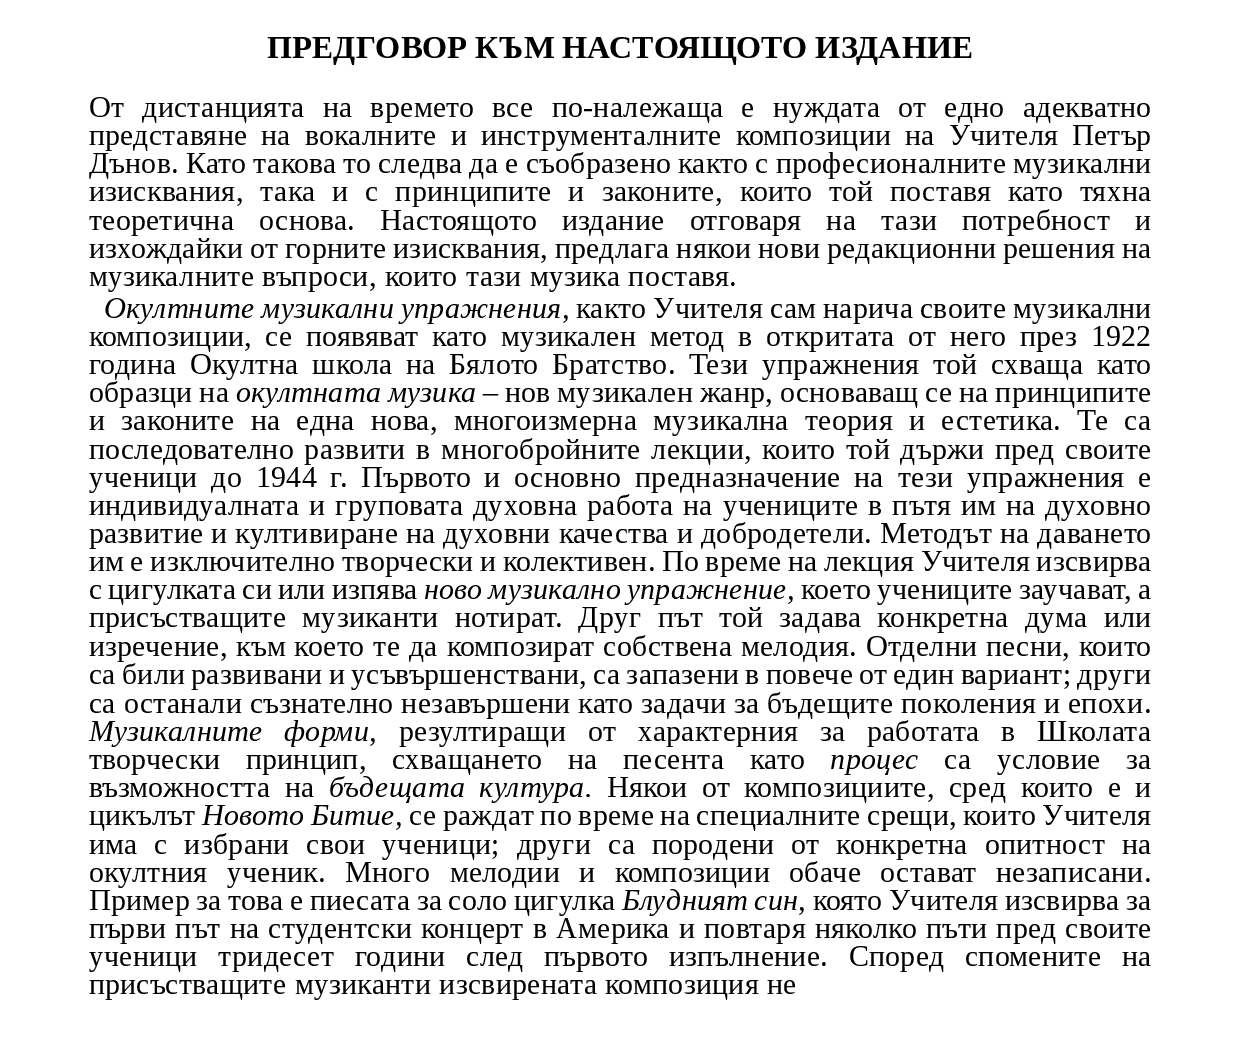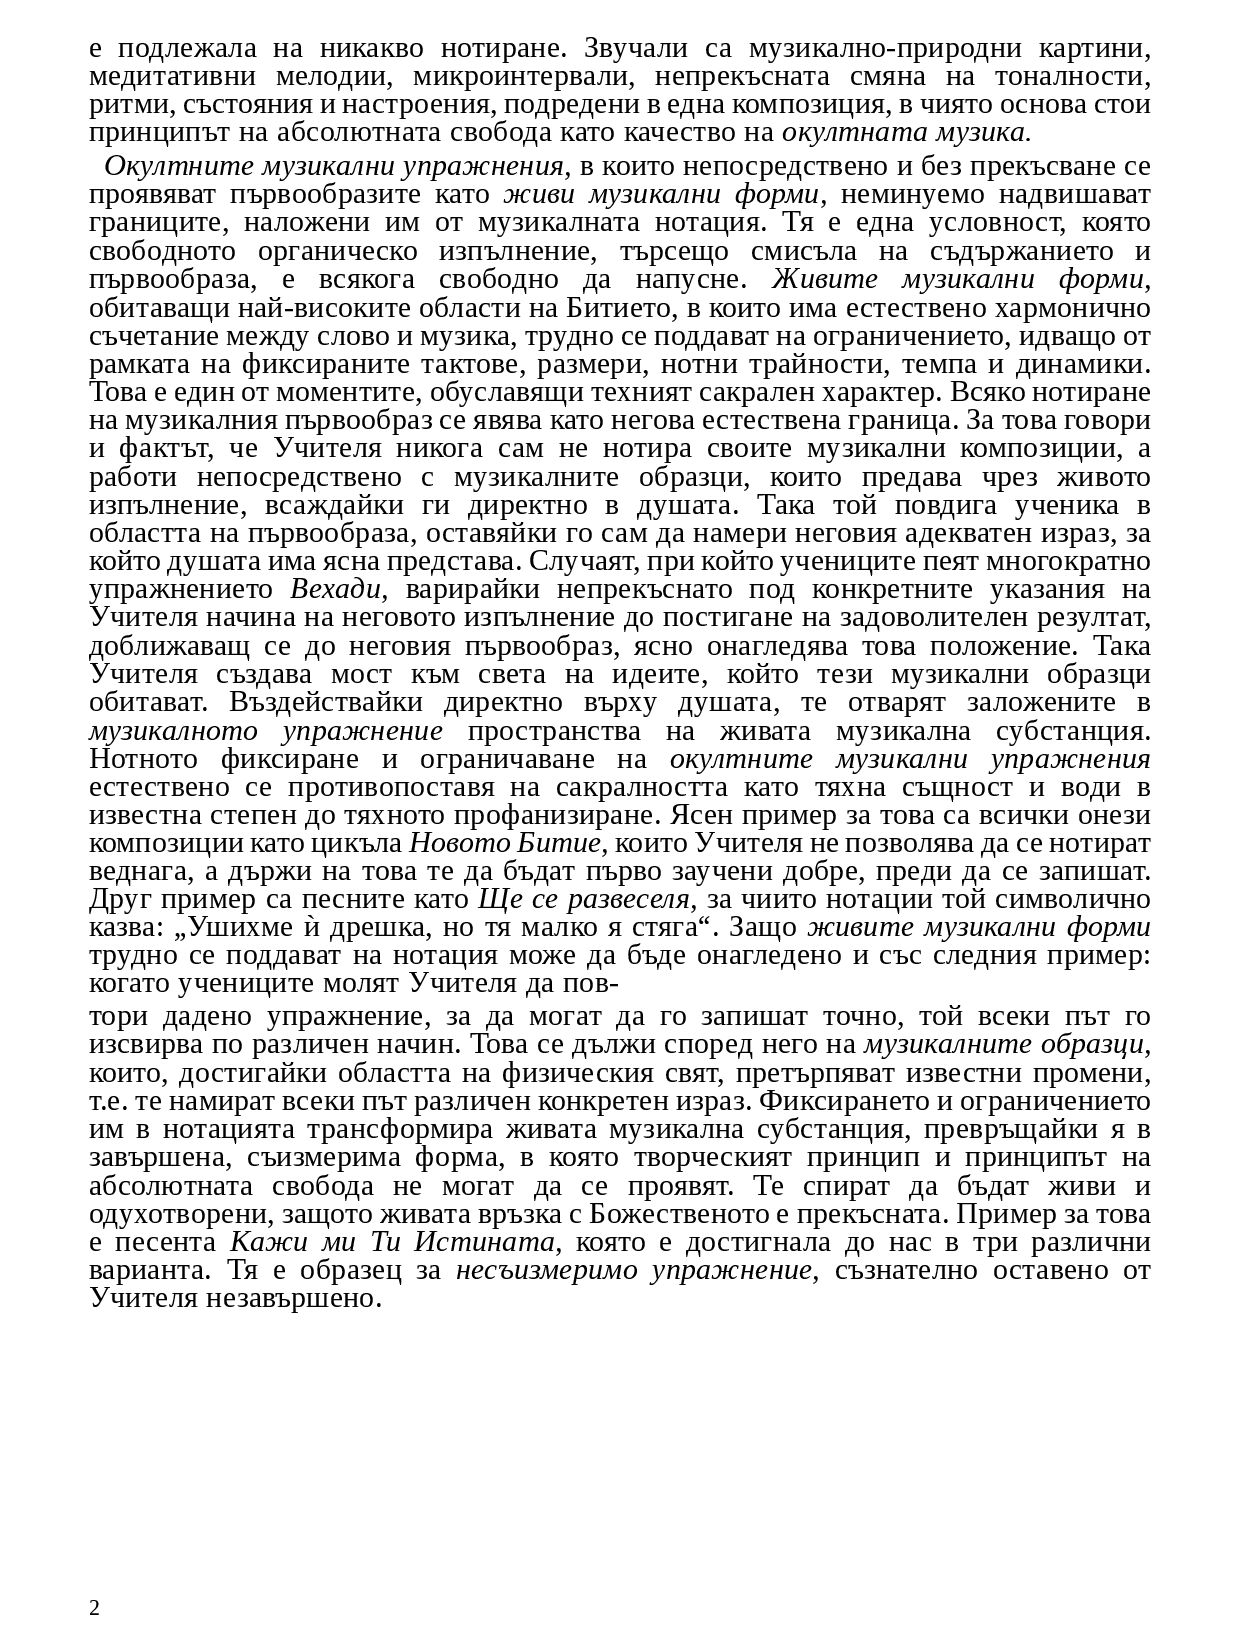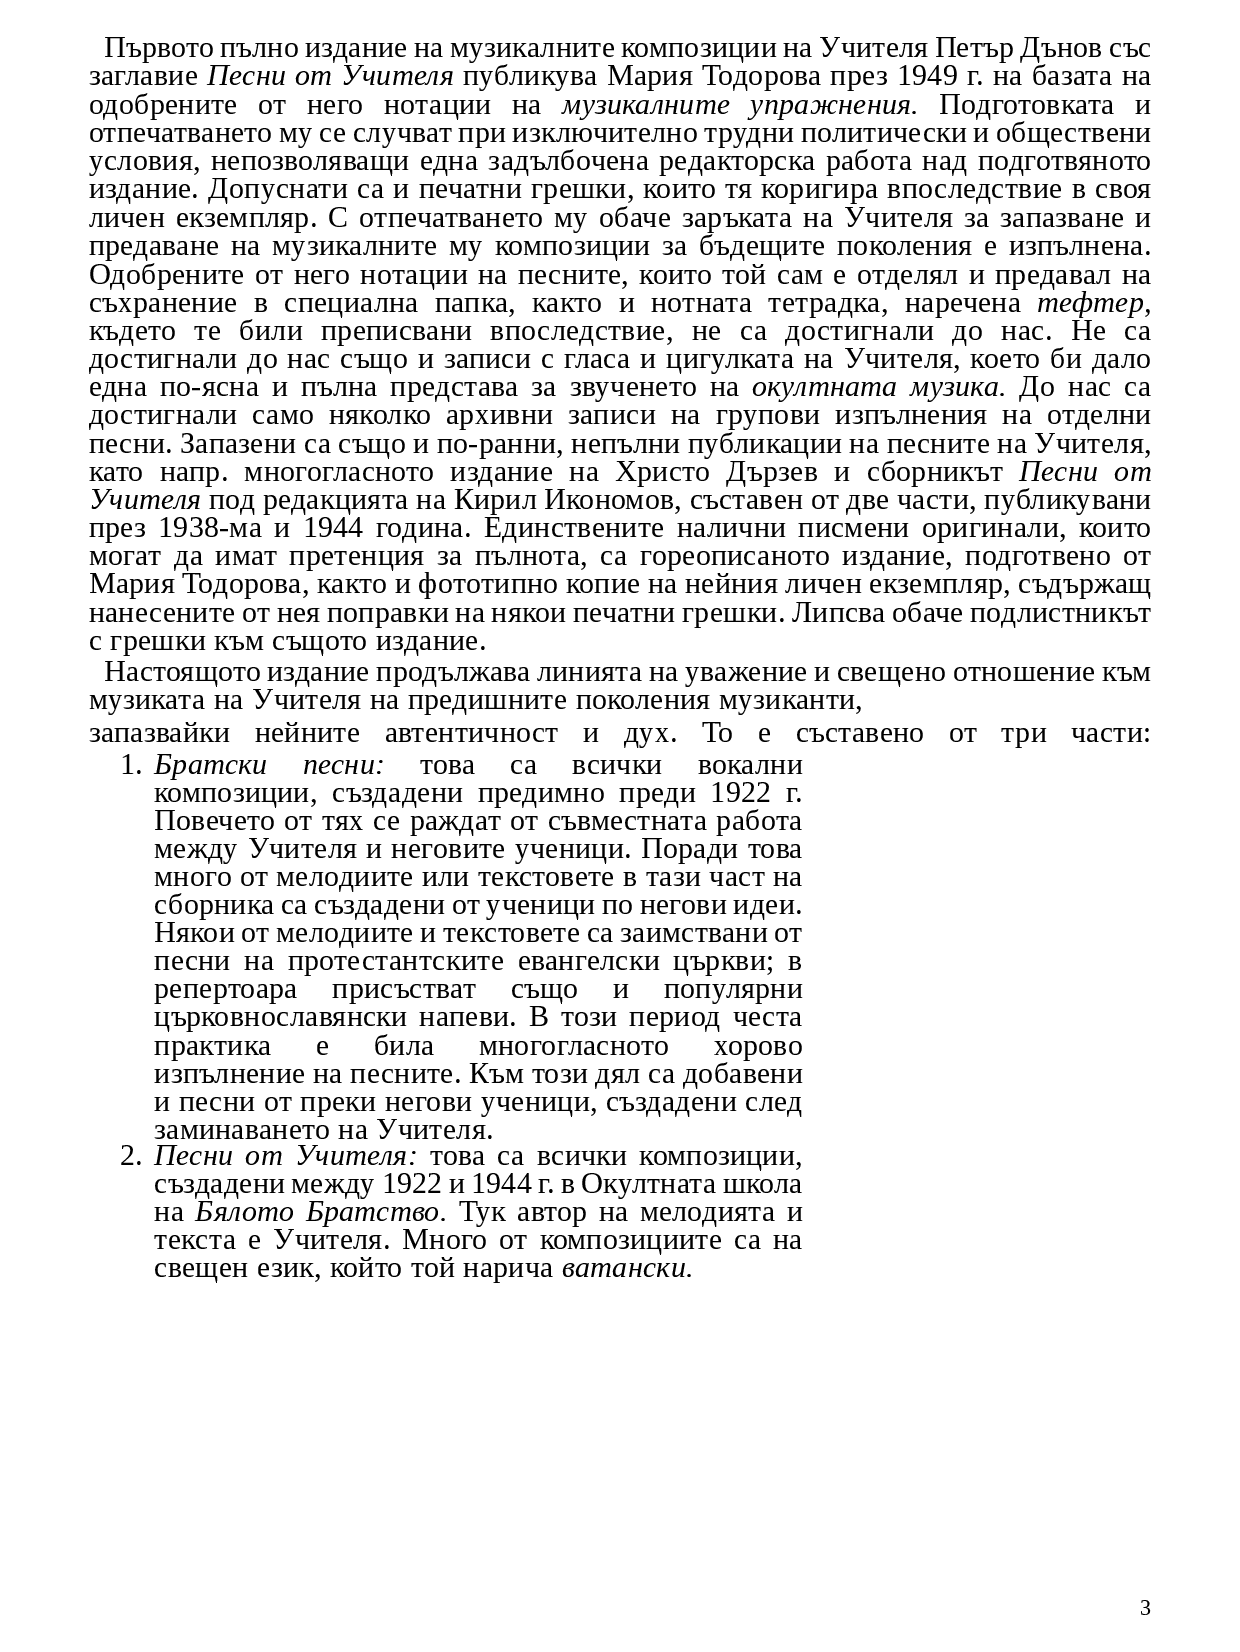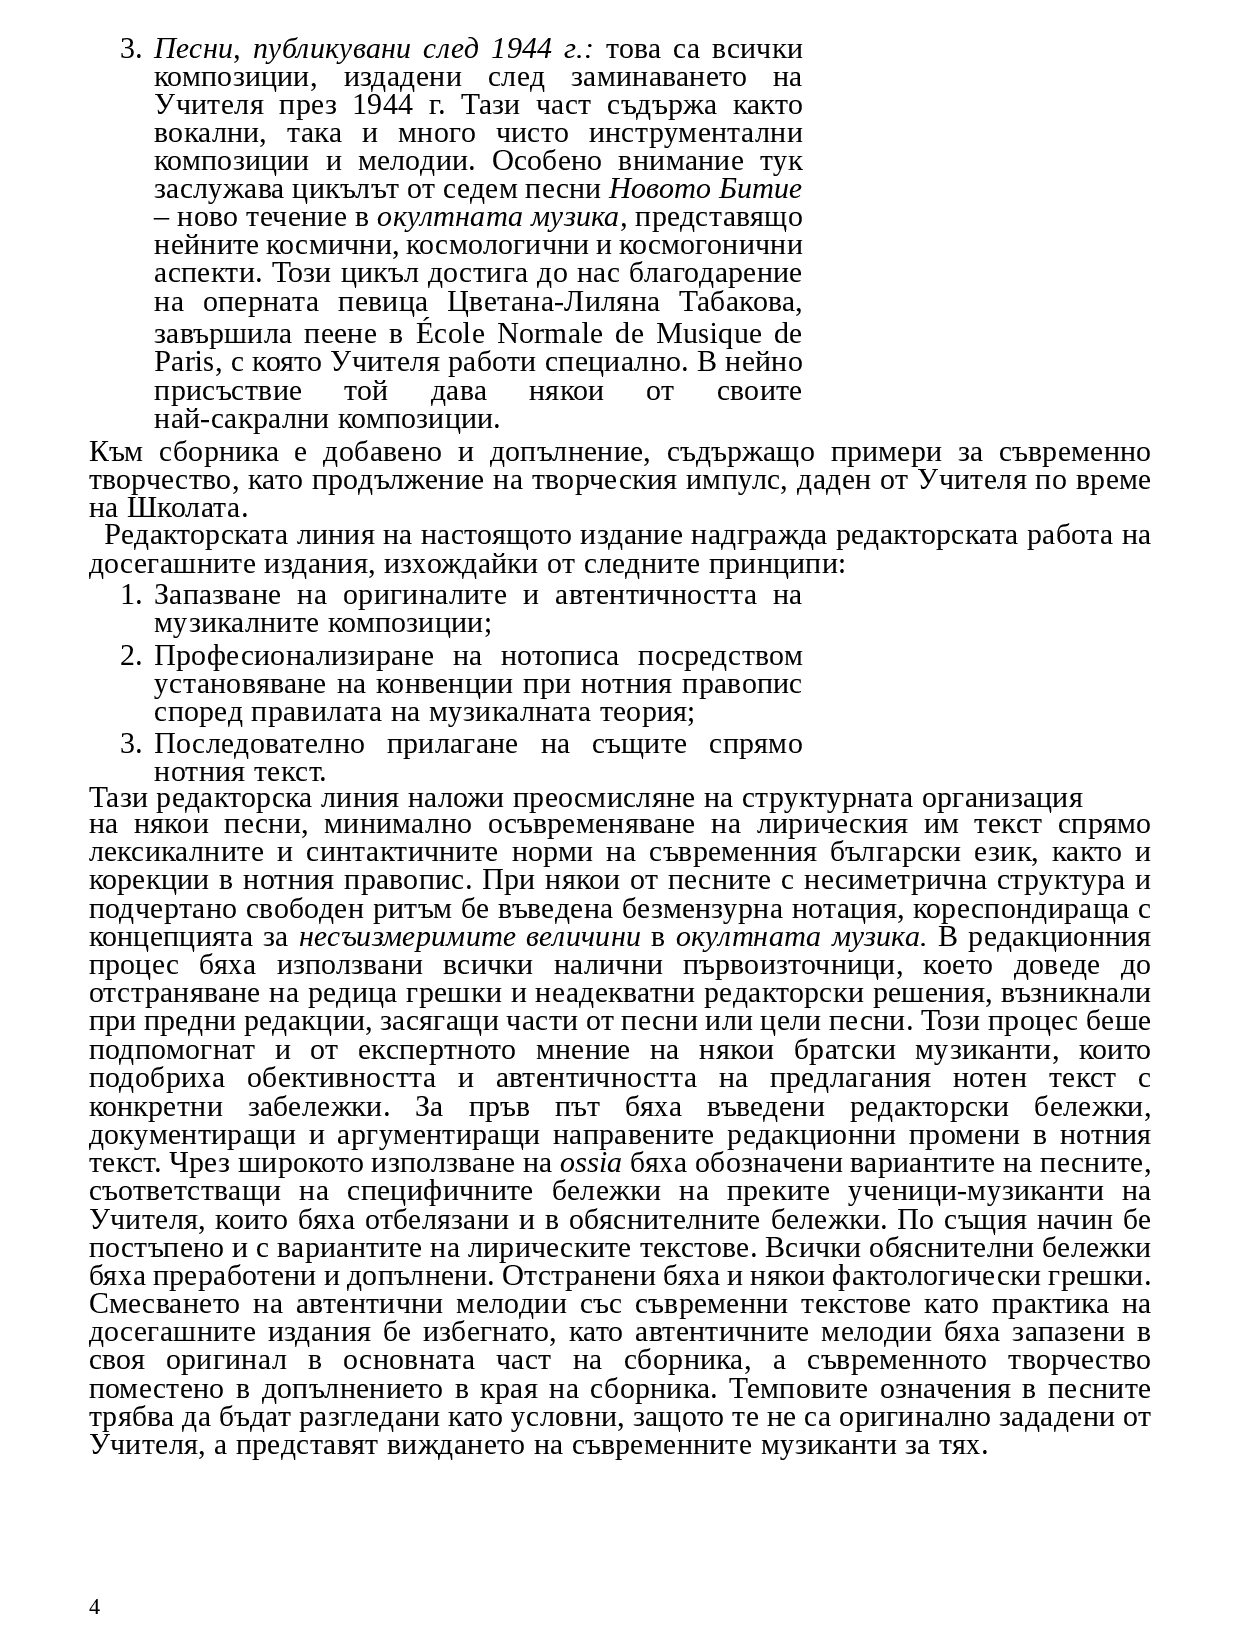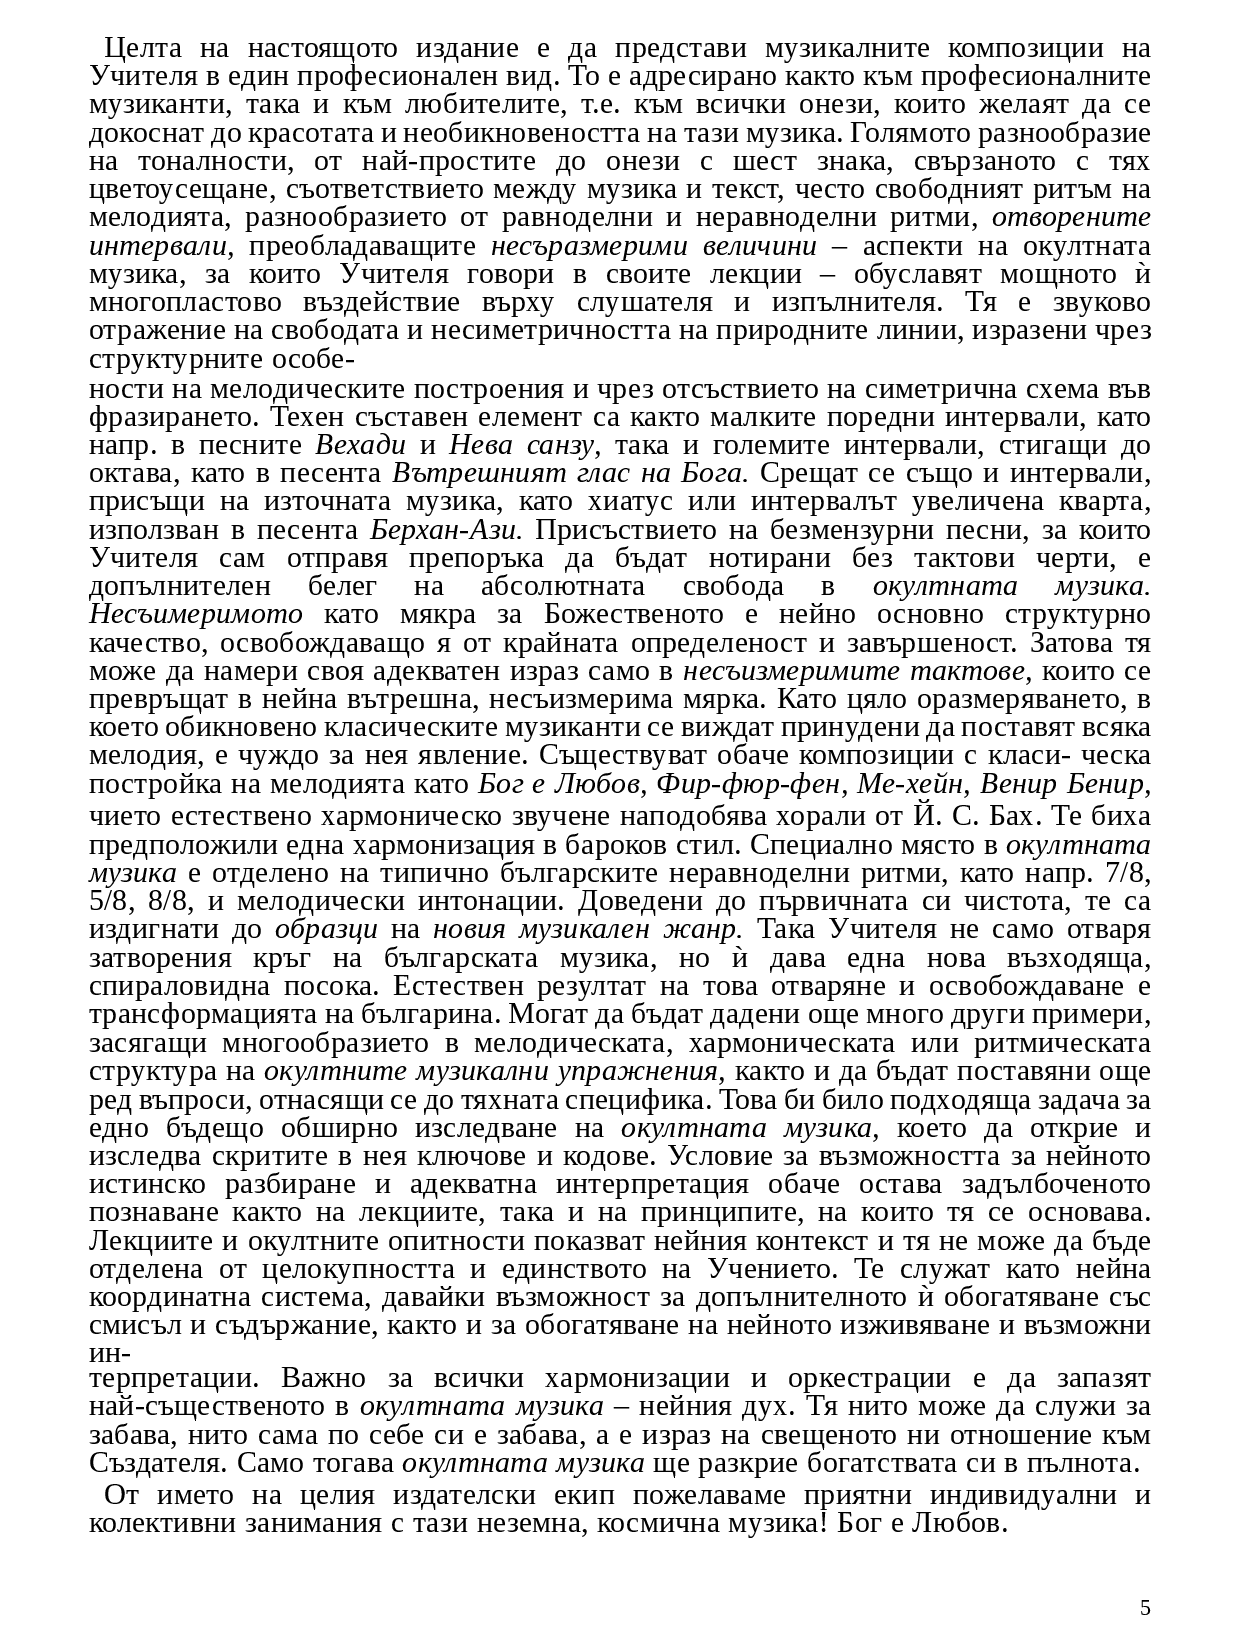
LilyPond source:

\version "2.24.3"

% include paper part and global functions
\include "include/globals.ily"

\bookpart {
  \paper {
    print-all-headers = ##f
    print-page-number = ##t
    print-first-page-number = ##f

    % put page numbers on the bottom
    oddHeaderMarkup = \markup ""
    evenHeaderMarkup = \markup ""
    oddFooterMarkup = \markup
    \fill-line {
      ""
      \if \should-print-page-number \fromproperty #'page:page-number-string
    }
    evenFooterMarkup = \markup
    \fill-line {
      \if \should-print-page-number \fromproperty #'page:page-number-string
      ""
    }

    left-margin = 1.5\cm
    right-margin = 1.5\cm
    top-margin = 1.6\cm
    bottom-margin = 1.2\cm
    ragged-bottom = ##t % do not spread the staves to fill the whole vertical space


  }

  \tocItem \markup "Предговор към настоящото издание"
  \markup \fontsize  #+3 { \fill-line \bold {"ПРЕДГОВОР КЪМ НАСТОЯЩОТО ИЗДАНИЕ"} }



  \markup \fontsize #+2.5 {
    \vspace #1.5  \override #'(baseline-skip . 2.7)


    \justify {

      От дистанцията на времето все по-належаща е нуждата от едно адекватно представяне на вокалните и инструменталните композиции на Учителя Петър Дънов. Като такова то следва да е съобразено както с професионалните музикални изисквания, така и с принципите и законите, които той поставя като тяхна теоретична основа. Настоящото издание отговаря на тази потребност и изхождайки от горните изисквания, предлага някои нови редакционни решения на музикалните въпроси, които тази музика поставя.

    }
  }
  
   \markup \fontsize #+2.5 {
    \vspace #0.6  \override #'(baseline-skip . 2.7)
    \justify {
      \hspace #1.5

      \italic {Окултните} \italic {музикални} \italic {упражнения,} както Учителя сам нарича своите музикални композиции, се появяват като музикален метод в откритата от него през 1922 година Окултна школа на Бялото Братство. Тези упражнения той схваща като образци на \italic {окултната} \italic {музика} – нов музикален жанр, основаващ се на принципите и законите на една нова, многоизмерна музикална теория и естетика. Те са последователно развити в многобройните лекции, които той държи пред своите ученици до 1944 г. Първото и основно предназначение на тези упражнения е индивидуалната и груповата духовна работа на учениците в пътя им на духовно развитие и култивиране на духовни качества и добродетели. Методът на даването им е изключително творчески и колективен. По време на лекция Учителя изсвирва с цигулката си или изпява \italic {ново} \italic {музикално} \italic {упражнение,} което учениците заучават, а присъстващите музиканти нотират. Друг път той задава конкретна дума или  изречение, към което те да композират собствена мелодия. Отделни песни, които са били развивани и усъвършенствани, са запазени в повече от един вариант; други са останали съзнателно незавършени като задачи за бъдещите поколения и епохи. \italic {Музикалните} \italic {форми,} резултиращи от характерния за работата в Школата творчески принцип, схващането на песента като \italic {процес} са условие за възможността на \italic {бъдещата} \italic {култура.} Някои от композициите, сред които е и цикълът \italic {Новото} \italic {Битие,} се раждат по време на специалните срещи, които Учителя има с избрани свои ученици; други са породени от конкретна опитност на окултния ученик. Много мелодии и композиции обаче остават незаписани.  Пример за това е пиесата за соло цигулка \italic {Блудният} \italic {син,} която Учителя изсвирва за първи път на студентски концерт в Америка и повтаря няколко пъти пред своите ученици тридесет години след първото изпълнение. Според спомените на присъстващите музиканти изсвирената композиция не

    }
  }
  
    \markup \fontsize #+2.5 {
    \override #'(baseline-skip . 2.7)
    \justify {
      е подлежала на никакво нотиране. Звучали са музикално-природни картини, медитативни мелодии, микроинтервали, непрекъсната смяна на тоналности, ритми, състояния и настроения, подредени в една композиция, в чиято основа стои принципът на абсолютната свобода като качество на \italic{окултната} \italic {музика.}
    }
  }
  
   \markup \fontsize #+2.5 {
    \vspace #0.6  \override #'(baseline-skip . 2.7)
    \justify {
      \hspace #1.5

      \italic{Окултните} \italic{музикални} \italic{упражнения,} в които непосредствено и без прекъсване се проявяват първообразите като \italic{живи} \italic{музикални} \italic{форми,} неминуемо надвишават границите, наложени им от музикалната нотация. Тя е една условност, която свободното органическо изпълнение, търсещо смисъла на съдържанието и първообраза, е всякога свободно да напусне.  \italic{Живите} \italic{музикални} \italic{форми,} обитаващи най-високите области на Битието, в които има естествено хармонично съчетание между слово и музика, трудно се поддават на ограничението, идващо от рамката на фиксираните тактове, размери, нотни трайности, темпа и динамики. Това е един от моментите, обуславящи техният сакрален характер. Всяко нотиране на музикалния първообраз се явява като негова естествена граница. За това говори и фактът, че Учителя никога сам не нотира своите музикални композиции, а работи непосредствено с  музикалните образци, които предава чрез живото изпълнение, всаждайки ги директно в душата. Така той  повдига ученика в областта на първообраза, оставяйки го сам да намери неговия адекватен израз, за който душата има ясна представа. Случаят, при който учениците пеят многократно упражнението \italic{Вехади,} варирайки непрекъснато под конкретните указания на Учителя начина на неговото изпълнение до постигане на задоволителен резултат, доближаващ се до неговия първообраз, ясно онагледява това положение. Така Учителя създава мост към света на идеите, който тези музикални образци обитават. Въздействайки директно върху душата, те отварят заложените в \italic{музикалното} \italic{упражнение} пространства на живата музикална субстанция. Нотното фиксиране и ограничаване на \italic{окултните} \italic{музикални} \italic{упражнения} естествено се противопоставя на сакралността като тяхна същност и води в известна степен до тяхното профанизиране. Ясен пример за това са всички онези композиции като цикъла \italic{Новото} \italic{Битие,} които Учителя не позволява да се нотират веднага, а държи на това те да бъдат първо заучени добре, преди да се запишат. Друг пример са песните като \italic{Ще} \italic{се }\italic{развеселя,} за чиито нотации той символично казва: „Ушихме ѝ дрешка, но тя малко я стяга“. Защо \italic{живите} \italic{музикални} \italic{форми} трудно се поддават на нотация може да бъде онагледено и със следния пример: когато учениците молят Учителя да пов-

    }
  }
  
    \markup \fontsize #+2.5 {
    \override #'(baseline-skip . 2.7)
    \justify {
      тори дадено упражнение, за да могат да го запишат точно, той всеки път го изсвирва по различен начин. Това се дължи според него на  \italic{музикалните} \italic{образци,} които, достигайки областта на физическия свят, претърпяват известни промени, т.е. те намират всеки път различен конкретен израз. Фиксирането и ограничението им в нотацията трансформира живата музикална субстанция, превръщайки я в завършена, съизмерима форма, в която творческият принцип и принципът на абсолютната свобода не могат да се проявят. Те спират да бъдат живи и одухотворени, защото живата връзка с Божественото е прекъсната. Пример за това е песента \italic{Кажи} \italic{ми} \italic{Ти} \italic{Истината,} която е достигнала до нас в три различни варианта. Тя е образец за \italic{несъизмеримо упражнение,} съзнателно оставено от Учителя незавършено.
    }
  }
  
   \markup \fontsize #+2.5 {
    \vspace #0.6  \override #'(baseline-skip . 2.7)
    \justify {
      \hspace #1.5
      Първото пълно издание на музикалните композиции на Учителя Петър Дънов със заглавие \italic {Песни} \italic {от} \italic {Учителя} публикува Мария Тодорова през 1949 г. на базата на одобрените от него нотации на \italic {музикалните} \italic {упражнения.} Подготовката и отпечатването му се случват при изключително трудни политически и обществени условия, непозволяващи една задълбочена редакторска работа над подготвяното издание. Допуснати са и печатни грешки, които тя коригира впоследствие в своя личен екземпляр. С отпечатването му обаче заръката на Учителя за запазване и предаване на музикалните му композиции за бъдещите поколения е изпълнена. Одобрените от него нотации на песните, които той сам е отделял и предавал на съхранение в специална папка, както и нотната тетрадка, наречена \italic {тефтер,} където те били преписвани впоследствие, не са достигнали до нас. Не са достигнали до нас също и записи с гласа и цигулката на Учителя, което би дало една по-ясна и пълна представа за звученето на \italic {окултната} \italic {музика.} До нас са достигнали само няколко архивни записи на групови изпълнения на отделни песни. Запазени са също и по-ранни, непълни публикации на песните на Учителя, като напр. многогласното издание на Христо Дързев и сборникът \italic {Песни} \italic {от} \italic {Учителя} под редакцията на Кирил Икономов, съставен от две части, публикувани през 1938-ма и 1944 година. Единствените налични писмени оригинали, които могат да имат претенция за пълнота, са гореописаното издание, подготвено от Мария Тодорова, както и фототипно копие на нейния личен екземпляр, съдържащ нанесените от нея поправки на някои печатни грешки. Липсва обаче подлистникът с грешки към същото издание.
    }
  }
  
   \markup \fontsize #+2.5 {
    \vspace #0.6  \override #'(baseline-skip . 2.7)
    \justify {
      \hspace #1.5
      Настоящото издание продължава линията на уважение и свещено отношение към музиката на Учителя на предишните поколения музиканти,
    }
  }


  \markup \fontsize #+2.5 {
    \vspace #0.5  \override #'(baseline-skip . 2.7)
    \justify {
      \justify-line {запазвайки нейните автентичност и дух. То е съставено от три части:}
    }
  }
  
  
  \markup \override #'(line-width . 62.5) \fontsize  #+2.5 {
    \override #'(baseline-skip . 2.7) \column {
      "    1."
    }
    \hspace #0.5
    \vspace #0.6  \override #'(baseline-skip . 2.7) \column {
      \justify {
        \italic {Братски песни: } това са всички вокални композиции, създадени предимно преди 1922 г. Повечето от тях се раждат от съвместната работа между Учителя и неговите ученици. Поради това много от мелодиите или текстовете в тази част на сборника са създадени от ученици по негови идеи. Някои от мелодиите и текстовете са заимствани от песни на протестантските евангелски църкви; в репертоара присъстват също и популярни църковнославянски напеви. В този период честа практика е била многогласното хорово изпълнение на песните. Към този дял са добавени и песни от преки негови ученици, създадени след заминаването на Учителя.
      }
    }
  }
  
    \markup \override #'(line-width . 62.5) \fontsize  #+2.5 {
    \vspace #0.6  \override #'(baseline-skip . 2.7) \column {
      "    2."
    }
    \hspace #0.5
    \override #'(baseline-skip . 2.7) \column {
      \justify {
        \italic { Песни от Учителя: } това са всички композиции, създадени между 1922 и 1944 г. в Окултната школа на \italic {Бялото}
        \italic {Братство.} Тук автор на мелодията и текста е Учителя. Много от композициите са на свещен език, който той
        нарича \italic {ватански.}
      }
    }
  }
  
   \markup \override #'(line-width . 62.5) \fontsize  #+2.5 {
    \vspace #0.6  \override #'(baseline-skip . 2.7) \column {
      "    3."
    }
    \hspace #0.5
    \override #'(baseline-skip . 2.7) \column {
      \justify {
        \italic {Песни, публикувани след 1944 г.:  } това са всички композиции, издадени след заминаването на Учителя през 1944 г.
        Тази част съдържа както вокални, така и много чисто инструментални композиции и мелодии. Особено внимание тук
        заслужава цикълът от седем песни \italic {Новото} \italic{Битие} – ново течение в \italic {окултната} \italic {музика,} представящо нейните космични, космологични и космогонични аспекти. Този цикъл достига до нас благодарение на оперната певица Цветана-Лиляна Табакова, завършила пеене в École Normale de Musique de Paris, с която Учителя работи специално. В нейно присъствие той дава някои от своите най-сакрални композиции.
      }
    }
  }
  
   \markup \fontsize #+2.5 {
    \vspace #0.6  \override #'(baseline-skip . 2.7)
    \justify {
      Към сборника е добавено и допълнение, съдържащо примери за съвременно творчество, като продължение на творческия импулс, даден от Учителя по време на Школата.
    }
  }
  
   \markup \fontsize #+2.5 {
    \vspace #0.6  \override #'(baseline-skip . 2.7)
    \justify {
      \hspace #1.5
      Редакторската линия на настоящото издание надгражда редакторската работа на досегашните издания, изхождайки
      от следните принципи:
    }
  }
  
    \markup \override #'(line-width . 62.5) \fontsize  #+2.5 {
    \vspace #0.6  \override #'(baseline-skip . 2.7) \column {
      "    1."
    }
    \hspace #0.5
    \override #'(baseline-skip . 2.7) \column {
      \justify {
        Запазване на оригиналите и автентичността на музикалните композиции;
      }
    }
  }
  
    \markup \override #'(line-width . 62.5) \fontsize  #+2.5 {
    \vspace #0.6  \override #'(baseline-skip . 2.7) \column {
      "    2."
    }
    \hspace #0.5
    \override #'(baseline-skip . 2.7) \column {
      \justify {
        Професионализиране на нотописа посредством установяване на конвенции при нотния правопис според правилата на музикалната теория;
      }
    }
  }
  
  
  \markup \override #'(line-width . 62.5) \fontsize  #+2.5 {
    \vspace #0.6 \override #'(baseline-skip . 2.7) \column {
      "    3."
    }
    \hspace #0.5
    \override #'(baseline-skip . 2.7) \column {
      \justify {
        Последователно прилагане на същите спрямо нотния текст.
      }
    }
  }
   \markup \fontsize #+2.5 {
    \vspace #0.6 \override #'(baseline-skip . 2.7)
    \justify {Тази редакторска линия наложи преосмисляне на структурната организация}
  }
  \markup \fontsize #+2.5 {
    \override #'(baseline-skip . 2.7)
    \justify {
      на някои песни, минимално осъвременяване на лирическия им текст спрямо лексикалните и синтактичните норми на съвременния български език, както и корекции в нотния правопис. При някои от песните с несиметрична структура и подчертано свободен ритъм бе въведена безмензурна нотация, кореспондираща с концепцията за \italic"несъизмеримите" \italic"величини" в \italic"окултната" \italic"музика." В редакционния процес бяха използвани всички налични първоизточници, което доведе до отстраняване на редица грешки и неадекватни редакторски решения, възникнали при предни редакции, засягащи части от песни или цели песни. Този процес беше подпомогнат и от експертното мнение на някои братски музиканти, които подобриха обективността и автентичността на предлагания нотен текст с конкретни забележки. За пръв път бяха въведени редакторски бележки, документиращи и аргументиращи направените редакционни промени в нотния текст. Чрез широкото използване на \italic {ossia} бяха обозначени вариантите на песните, съответстващи на специфичните бележки на преките ученици-музиканти на Учителя, които бяха отбелязани и в обяснителните бележки. По същия начин бе постъпено и с вариантите на лирическите текстове. Всички обяснителни бележки бяха преработени и допълнени. Отстранени бяха и някои фактологически грешки. Смесването на автентични мелодии със съвременни текстове като практика на досегашните издания бе избегнато, като автентичните мелодии бяха запазени в своя оригинал в основната част на сборника, а съвременното творчество поместено в допълнението в края на сборника. Темповите означения в песните трябва да бъдат разгледани като условни, защото те не са оригинално зададени от Учителя, а представят виждането на съвременните музиканти за тях.    
    }
  }
  
    \markup \fontsize #+2.5 {
    \vspace #0.6  \override #'(baseline-skip . 2.7)
    \justify {
      \hspace #1.5

      Целта на настоящото издание е да представи музикалните композиции на Учителя в един професионален вид. То е адресирано както към професионалните музиканти, така и към любителите, т.е. към всички онези, които желаят да се докоснат до красотата и необикновеността на тази музика. Голямото разнообразие на тоналности, от най-простите до онези с шест знака, свързаното с тях цветоусещане, съответствието между музика и текст, често свободният ритъм на мелодията, разнообразието от равноделни и неравноделни ритми, \italic {отворените} \italic {интервали,} преобладаващите \italic {несъразмерими} \italic {величини} – аспекти на окултната музика, за които Учителя говори в своите лекции – обуславят мощното ѝ многопластово въздействие върху слушателя и изпълнителя. Тя е звуково отражение на свободата и несиметричността на природните линии, изразени чрез структурните особе-
    }
  }
  
     \markup \fontsize #+2.5 {
    \vspace #0.6  \override #'(baseline-skip . 2.7)
    \justify {
      
      ности на мелодическите построения и чрез отсъствието на симетрична схема във фразирането. Техен съставен елемент са както малките поредни интервали, като напр. в песните \italic {Вехади} и \italic {Нева санзу,} така и големите интервали, стигащи до октава, като в песента \italic {Вътрешният глас на Бога.} Срещат се също и интервали, присъщи на източната музика, като хиатус или интервалът увеличена кварта, използван в песента \italic {Берхан-Ази.} Присъствието на безмензурни песни, за които Учителя сам отправя препоръка да бъдат нотирани без тактови черти, е допълнителен белег на абсолютната свобода в \italic {окултната} \italic {музика.} \italic {Несъимеримото} като мякра за Божественото е нейнo основно структурно качество, освобождаващо я от крайната определеност и завършеност. Затова тя може да намери своя адекватен израз само в \italic {несъизмеримите} \italic {тактове,} които се превръщат в нейна вътрешна, несъизмерима мярка. Като цяло оразмеряването, в което обикновено класическите музиканти се виждат принудени да поставят всяка мелодия, е чуждо за нея явление. Съществуват обаче композиции с класи- ческа постройка на мелодията като \italic {Бог e Любов,} \italic {Фир-фюр-фен,} \italic {Ме-хейн,} \italic {Венир} \italic{ Бенир,} чието естествено  хармоническо звучене наподобява хорали от Й. С. Бах. Те биха предположили една хармонизация в бароков стил. Специално място в \italic {окултната} \italic {музика} е отделено на типично българските неравноделни ритми, като напр. 7/8, 5/8, 8/8, и мелодически интонации. Доведени до първичната си чистота, те са издигнати до \italic {образци} на \italic {новия} \italic {музикален} \italic {жанр.} Така Учителя не само отваря затворения кръг на българската музика, но ѝ дава една нова възходяща, спираловидна посока. Естествен резултат на това отваряне и освобождаване е трансформацията на българина. Могат да бъдат дадени още много други примери, засягащи многообразието в мелодическата, хармоническата или ритмическата структура на \italic {окултните} \italic {музикални} \italic {упражнения,} както и да бъдат поставяни още ред въпроси, отнасящи се до тяхната специфика. Това би било подходяща задача за едно бъдещо обширно изследване на \italic {окултната} \italic {музика,} което да открие и изследва скритите в нея ключове и кодове. Условие за възможността за нейното истинско разбиране и адекватна интерпретация обаче остава задълбоченото познаване както на лекциите, така и на принципите, на които тя се основава. Лекциите и окултните опитности показват нейния контекст и тя не може да бъде отделена от целокупността и единството на Учението. Те служат като нейна координатна система, давайки възможност за допълнителното ѝ обогатяване със смисъл и съдържание, както и за обогатяване на нейното изживяване и възможни ин-
      
       }
  }

  
    \markup \fontsize #+2.5 {
    \vspace #0.6  \override #'(baseline-skip . 2.7)
    \justify {
      
    терпретации. Важно за всички хармонизации и оркестрации е да запазят най-същественото в \italic {окултната} \italic {музика} – нейния дух. Тя нито може да служи за забава, нито сама по себе си е забава, а е израз на свещеното ни отношение към Създателя. Само тогава \italic {окултната} \italic {музика} ще разкрие богатствата си в пълнота. 
       }
  }
  
    \markup \fontsize #+2.5 {
    \vspace #0.6  \override #'(baseline-skip . 2.7)
    \justify {
      \hspace #1.5 От името на целия издателски екип пожелаваме приятни индивидуални и колективни занимания с тази неземна, космична музика! Бог е Любов.
    }
  }
  
    \markup \fontsize #+3 \raise #0 \override #'(baseline-skip . 2.7) {
    \column {
      \line {"  "}
      \line {"  "}
      %\fill-line { "" ""  \italic {"Петър Ганев, София    "} }
      \fill-line { "" ""  \italic {"Мария Кирева   "} }
      \fill-line { "" ""  \italic {"Мюнхен, 2024 г."} }
    }
  } 
  
  
  
  
} % bookpart